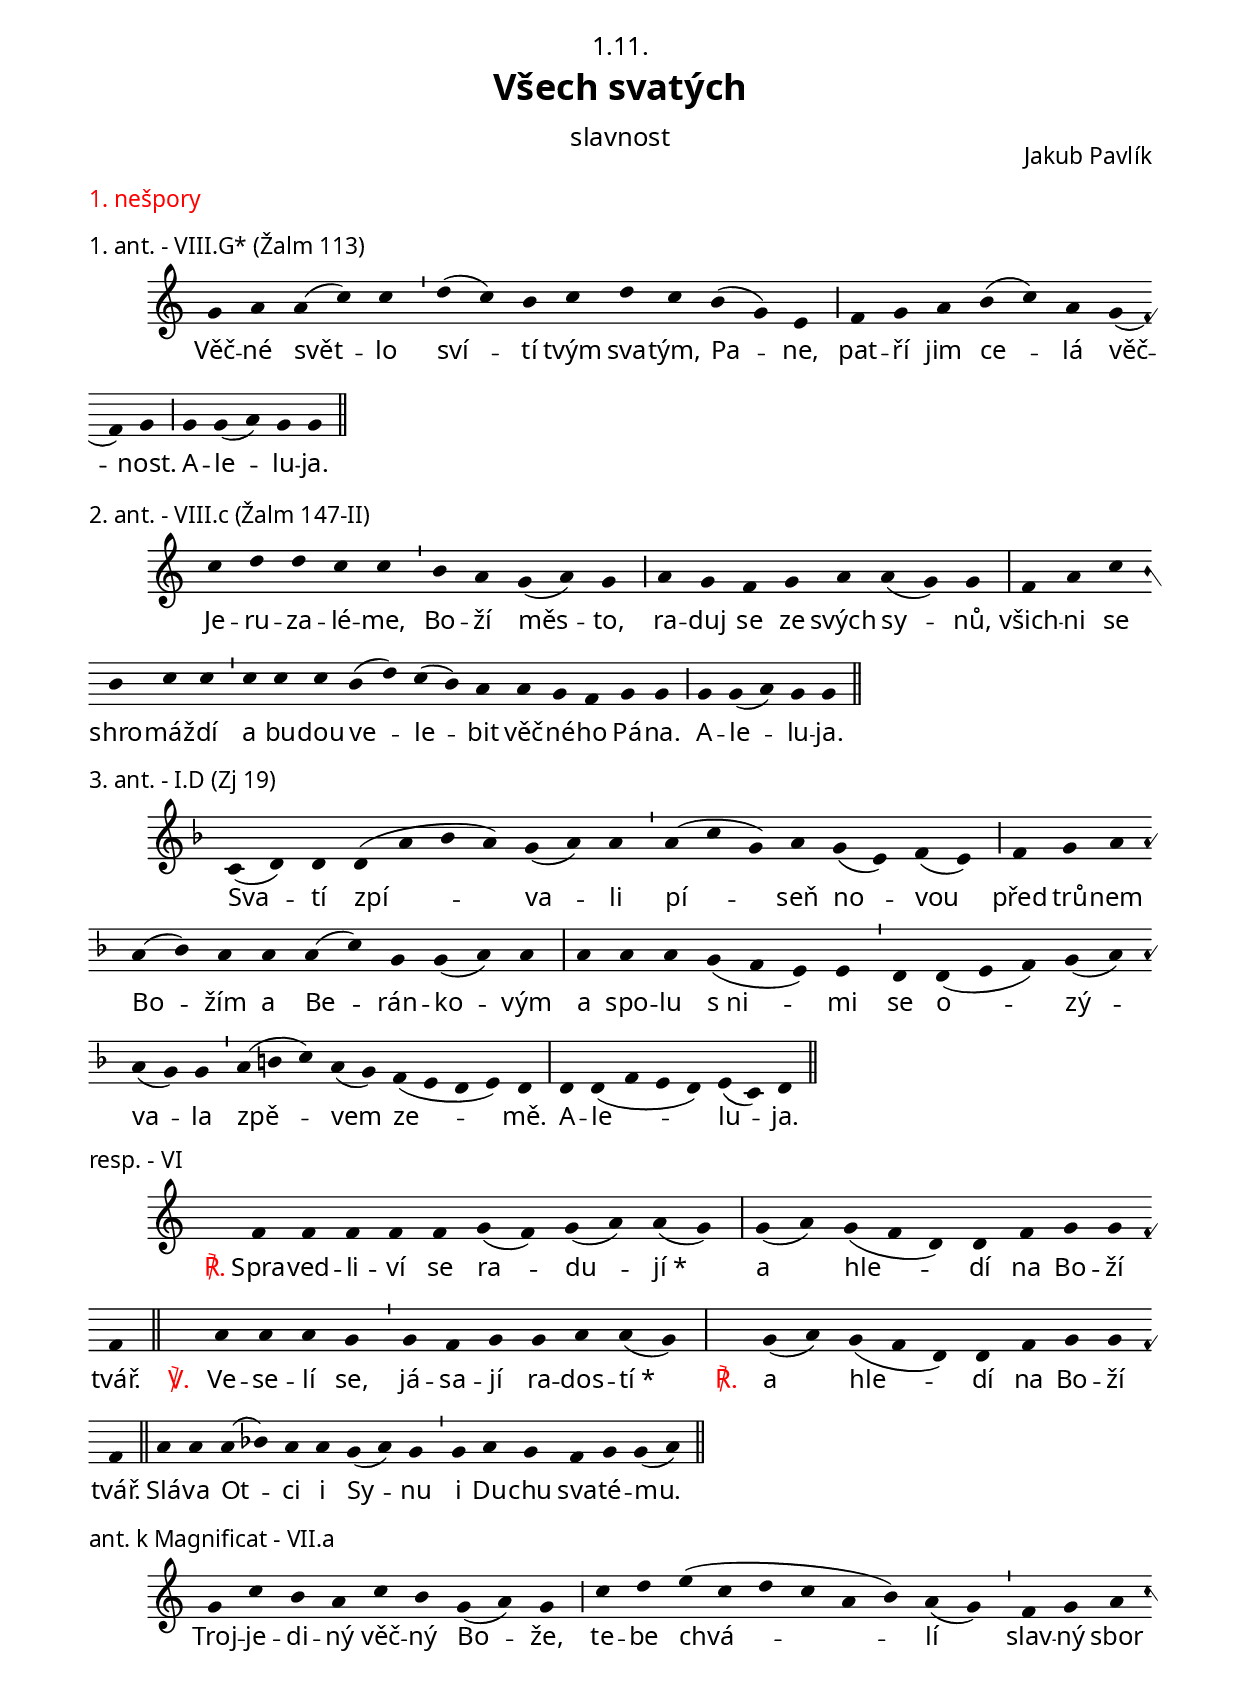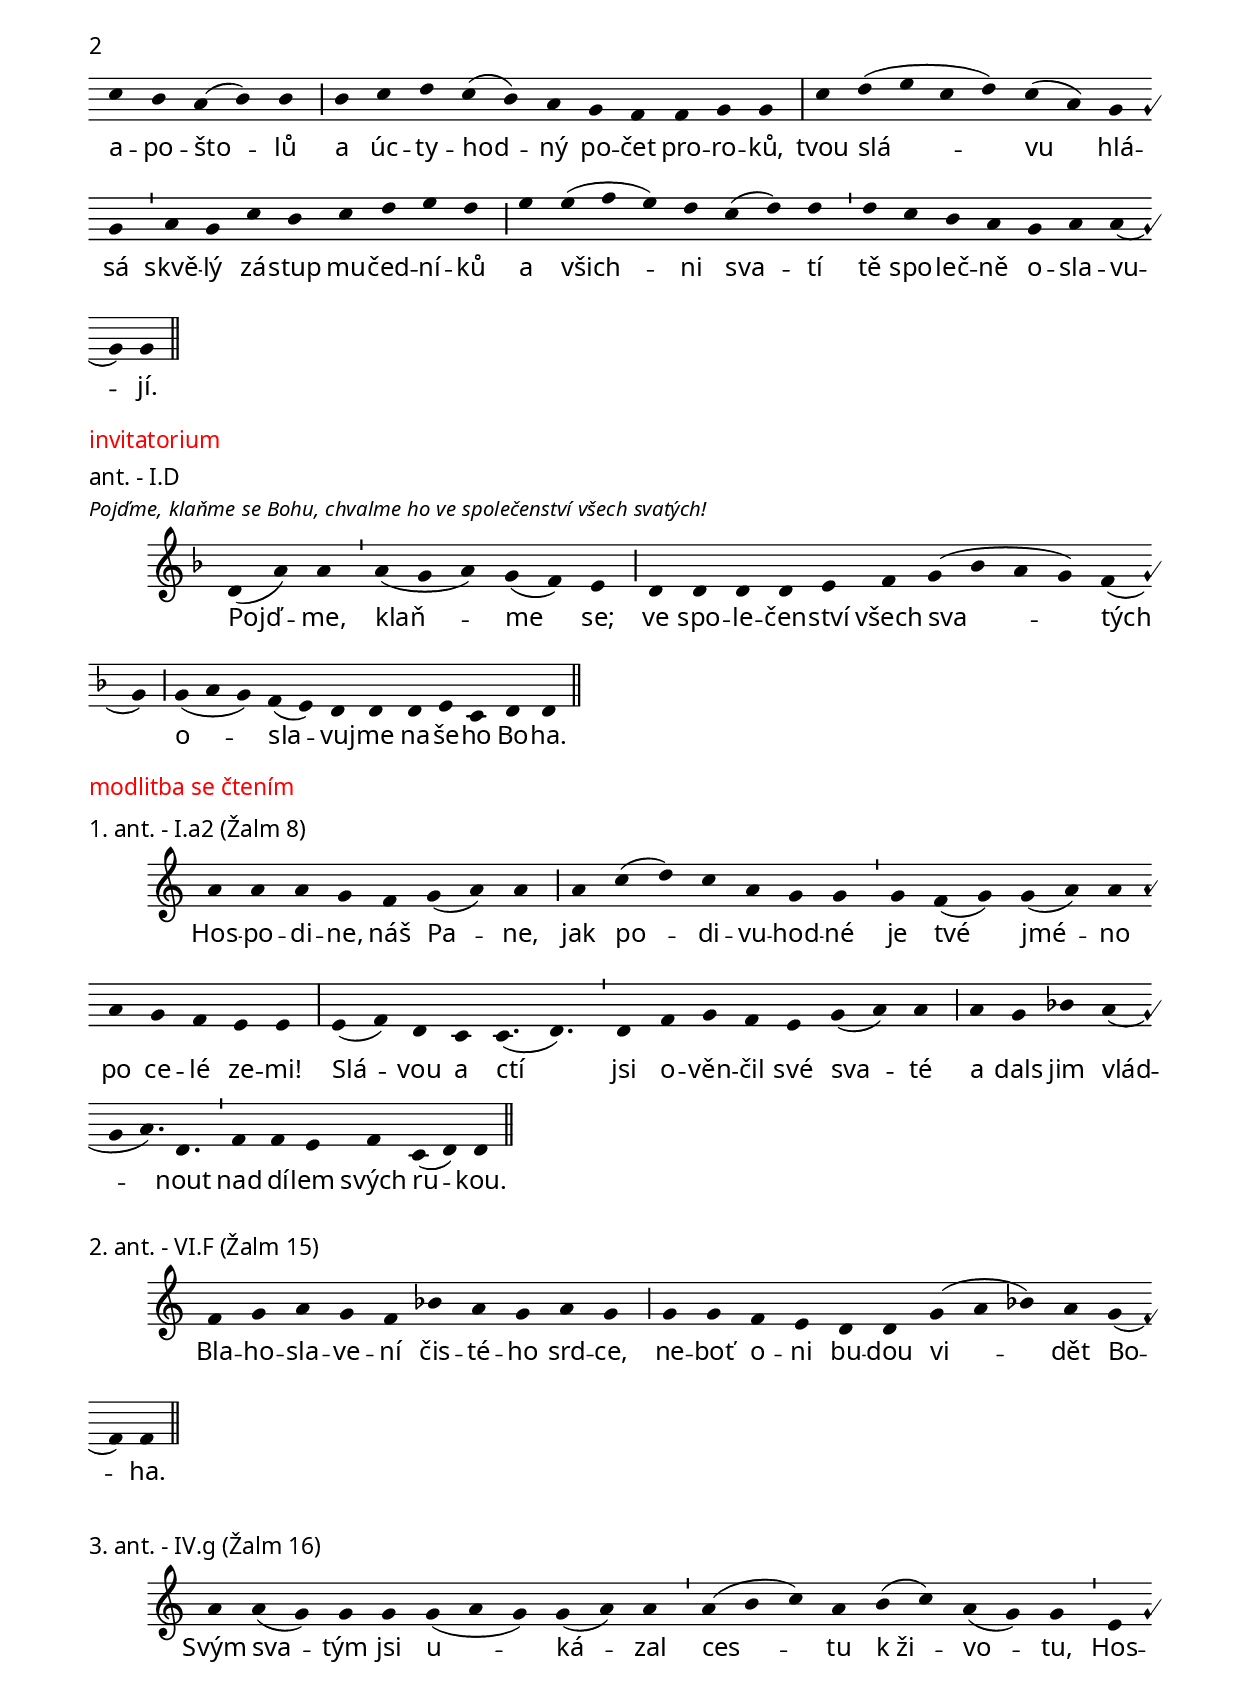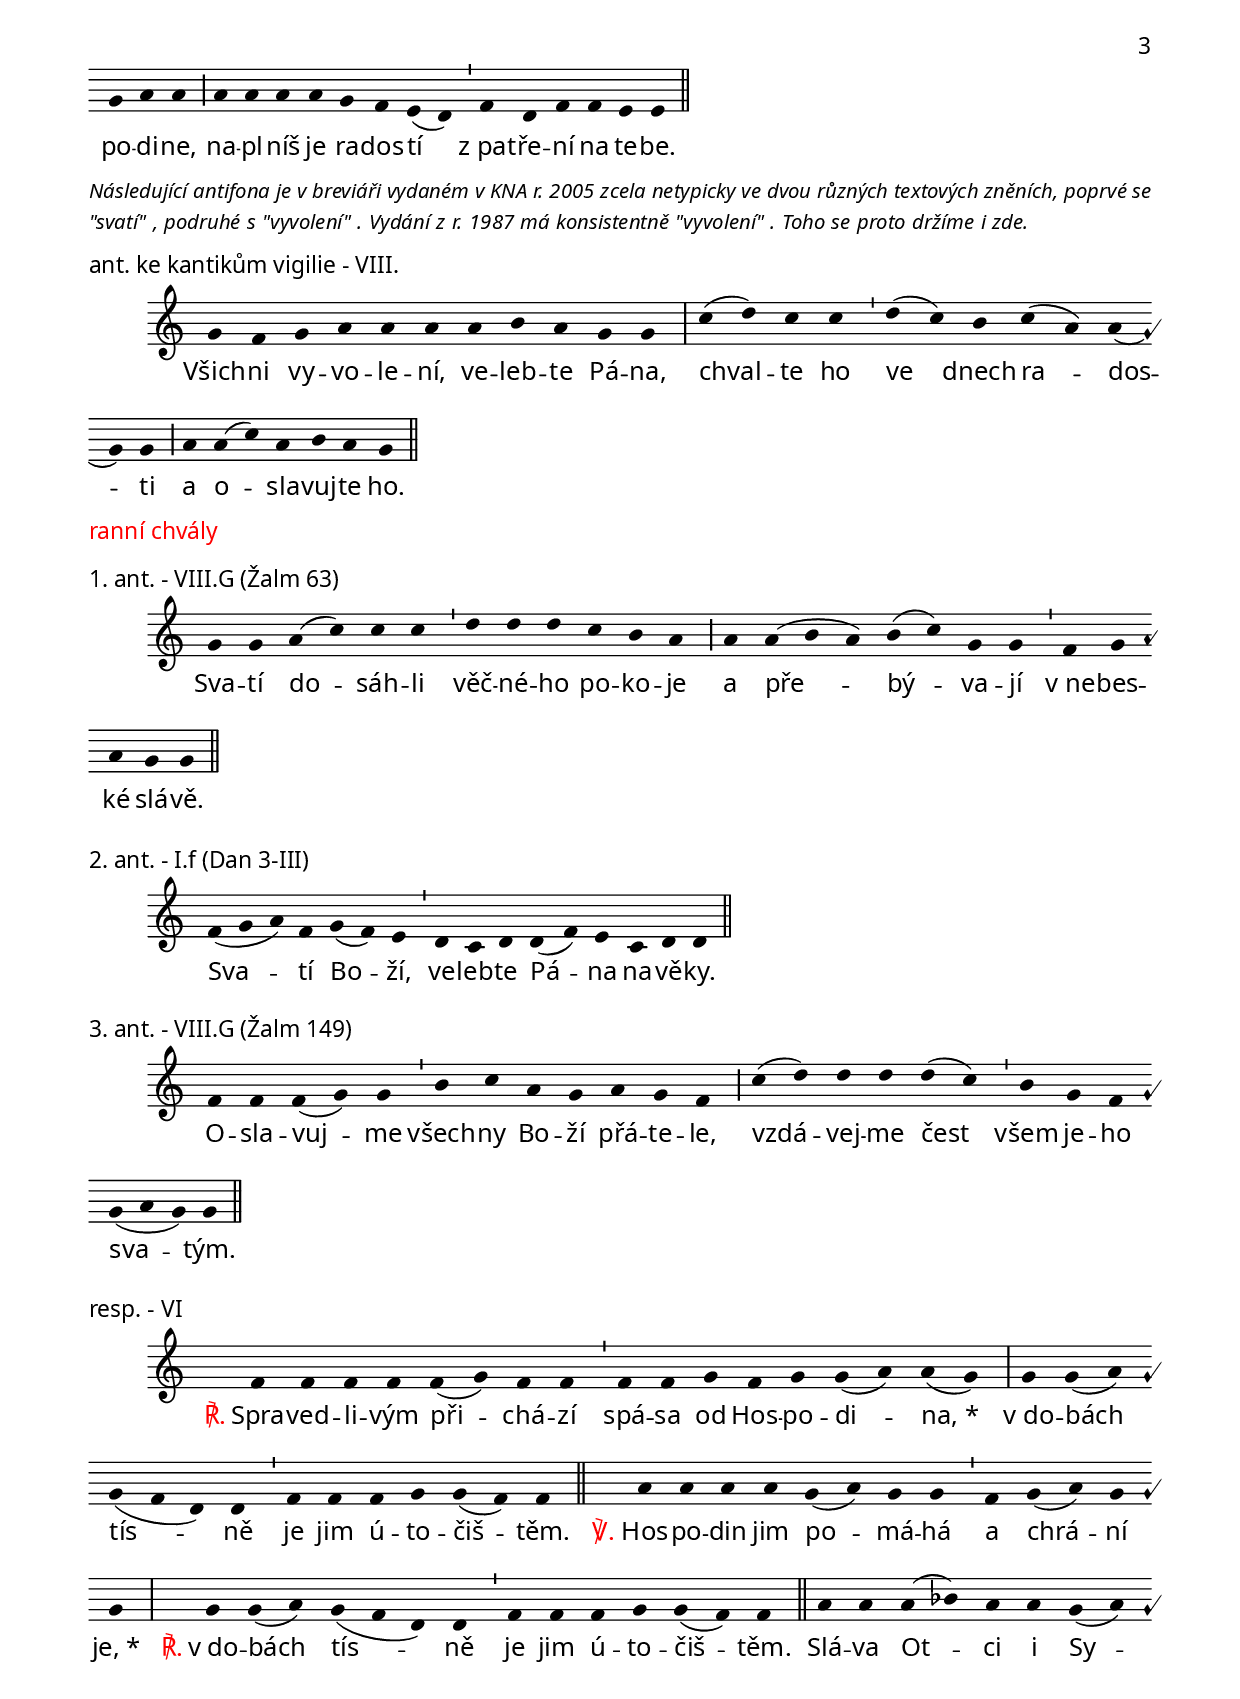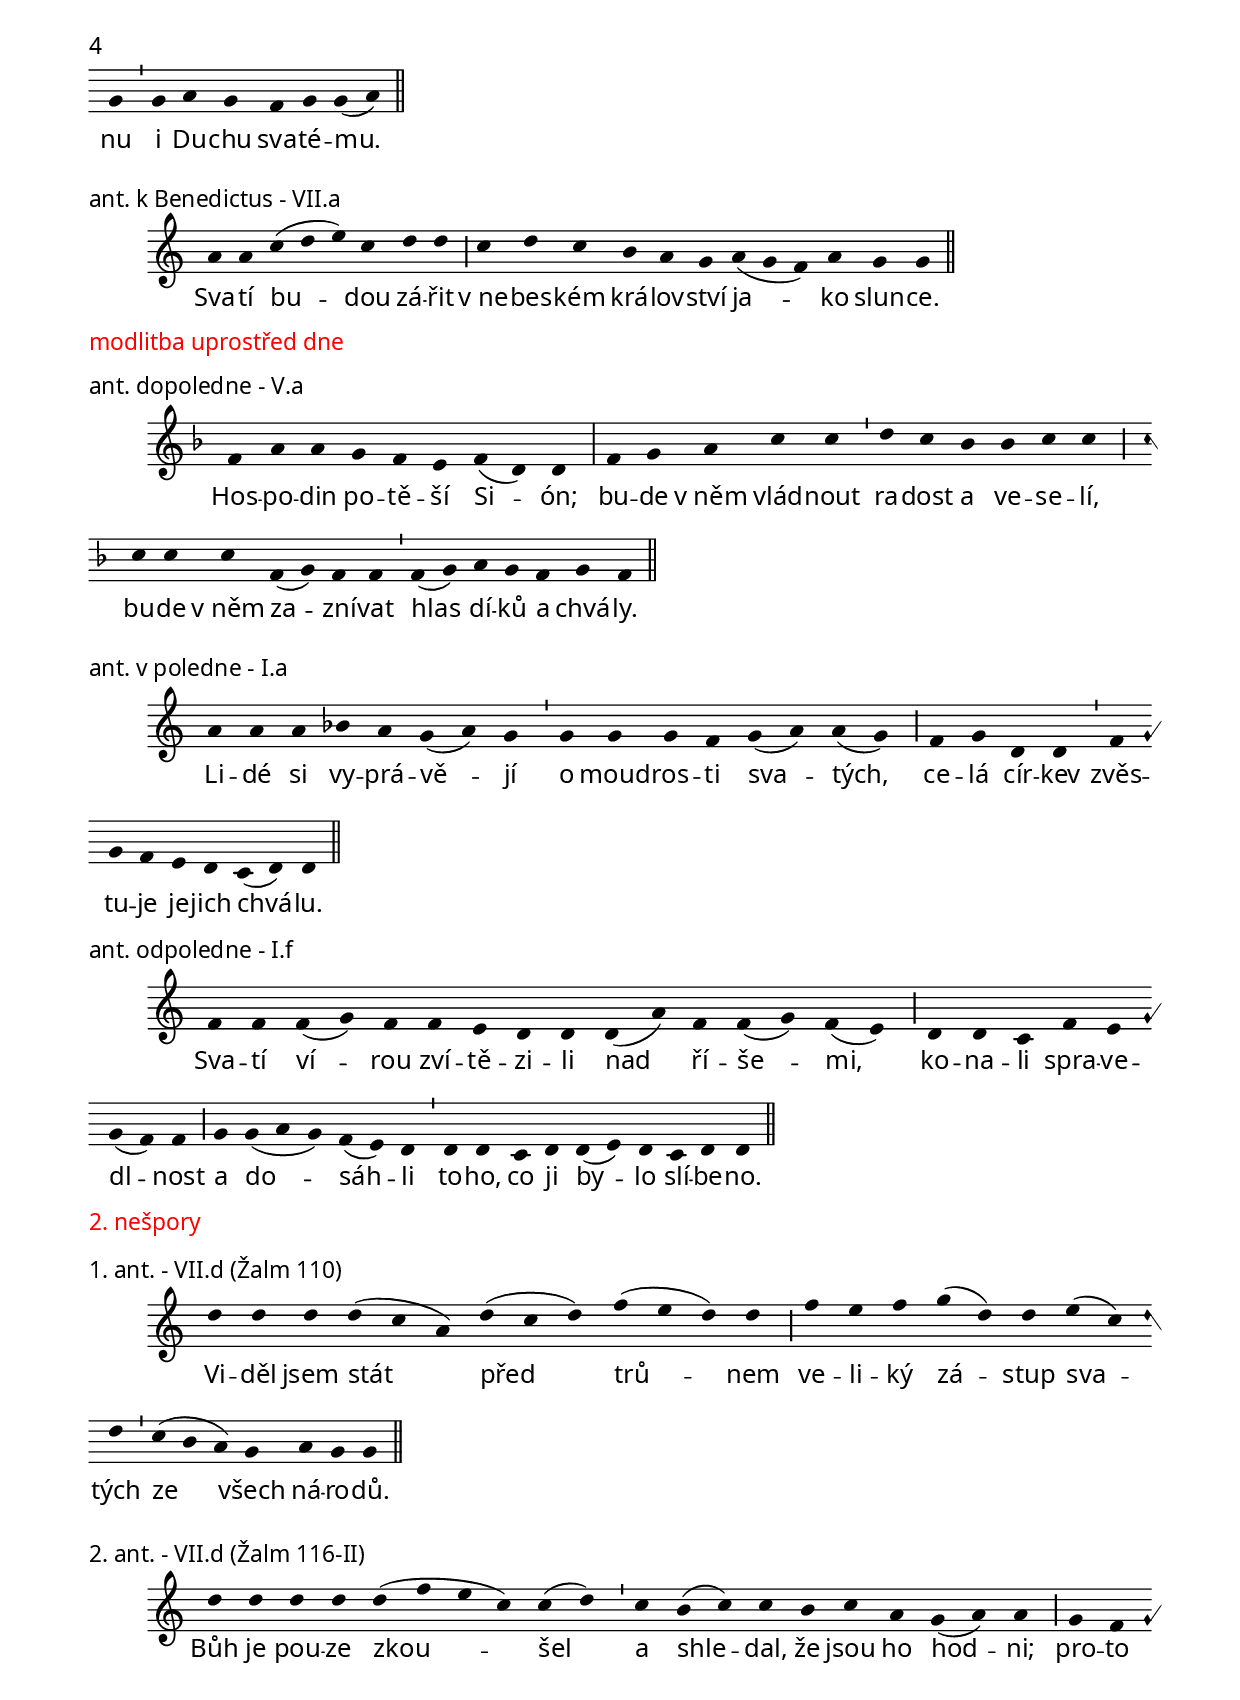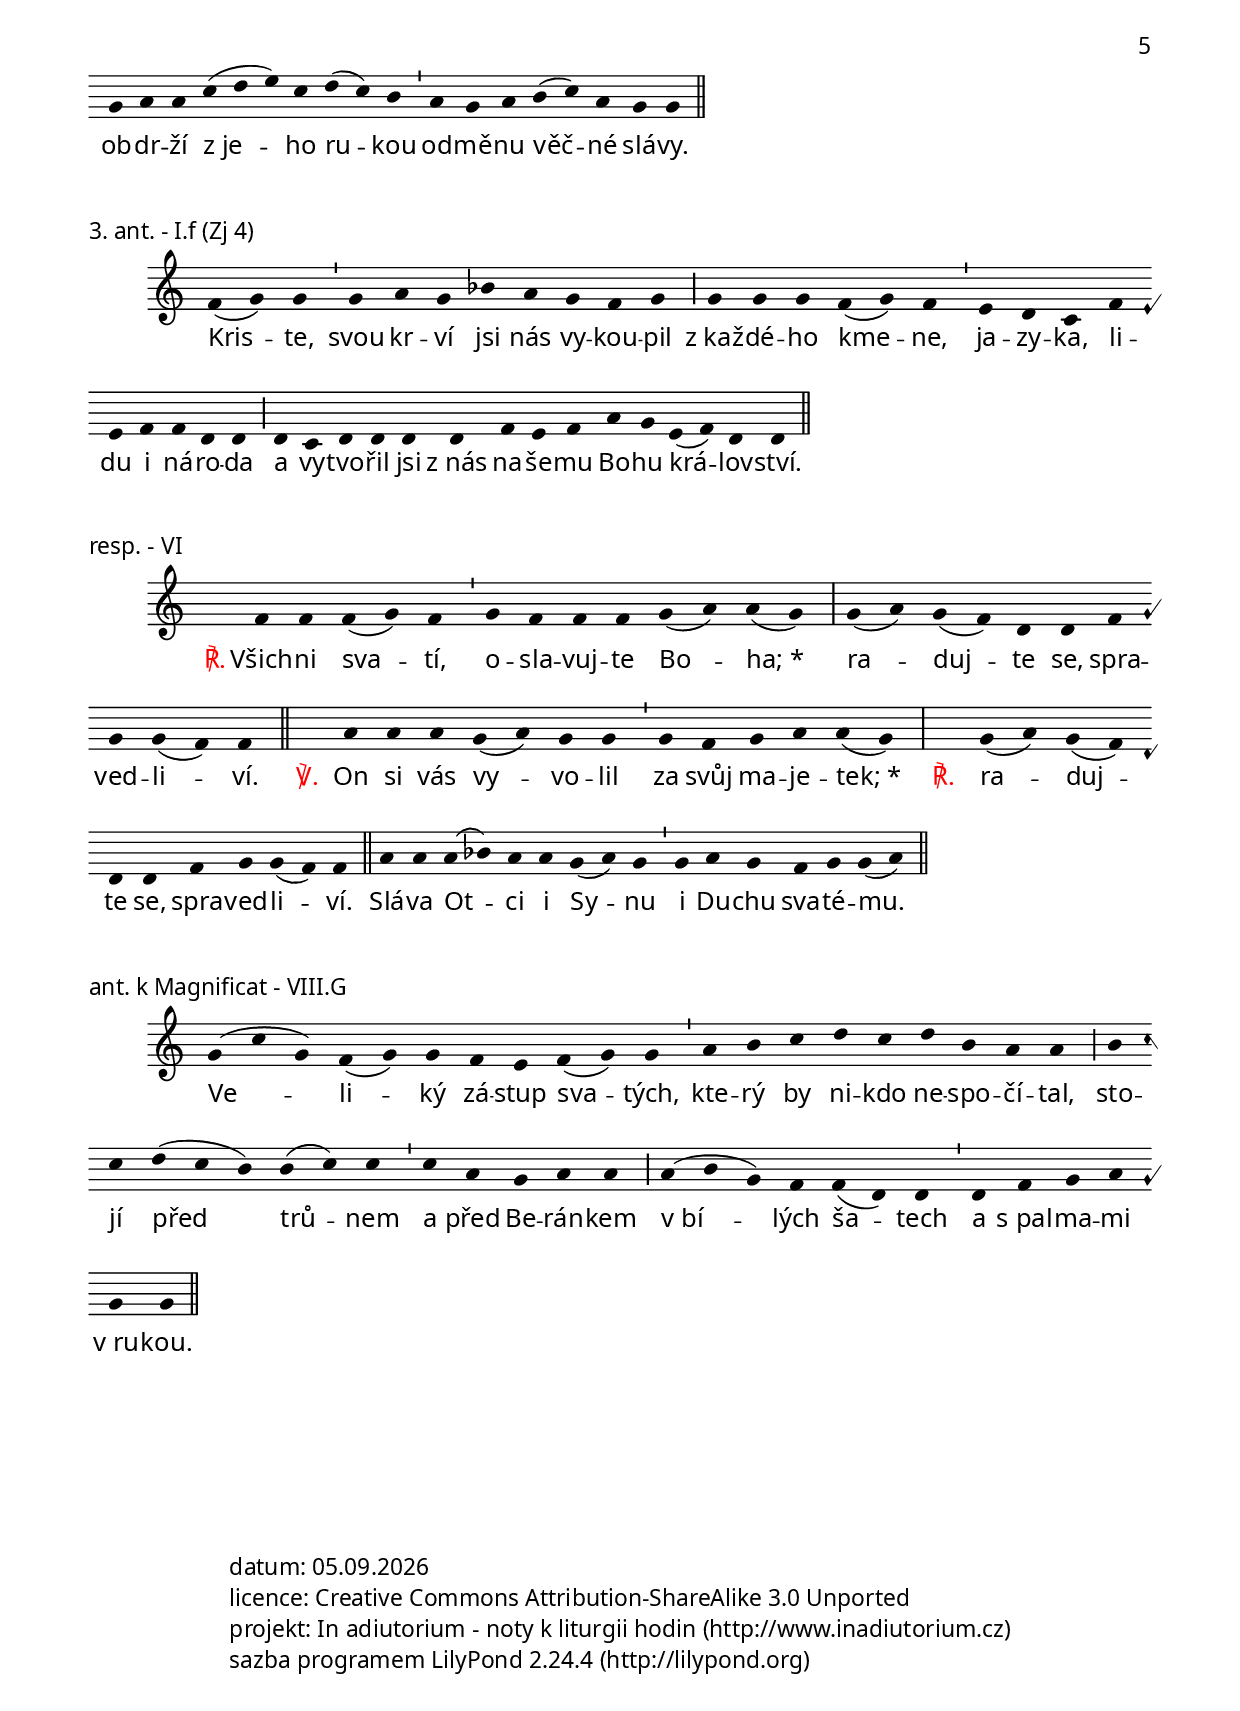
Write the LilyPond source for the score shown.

\version "2.16.0"

\include "../spolecne.ly"
\include "../dilyresponsorii.ly"

\header {
  title = \markup\titleSvatek
            "Všech svatých"
            slavnost
            1.11.
  composer = "Jakub Pavlík"
}

\markup {\nadpisHodinka {"1. nešpory"}}

\score {
  \relative c'' {
    \choralniRezim
    g4 a a( c) c \barMin d( c) b c d c b( g) e \barMaior
    f g a b( c) a g( f) g \barMaior
    g g( a) g g \barFinalis
  }
  \addlyrics {
    Věč -- né svět -- lo sví -- tí tvým sva -- tým, Pa -- ne,
    pat -- ří jim ce -- lá věč -- nost.
    A -- le -- lu -- ja.
  }
  \header {
    quid = "1. ant."
    modus = "VIII"
    differentia = "G*"
    psalmus = "Žalm 113"
    id = "1ne-a1"
    fial = "fial://commune/commune_jedenmucednik.ly#1ne-amag-velik"
    piece = \markup {\sestavTitulek}
  }
}

\score {
  \relative c'' {
    \choralniRezim
    c4 d d c c \barMin b a g( a) g \barMaior
    a g f g a a( g) g \barMax
    f a c b c c \barMin
    c c c b( d) c( b) a a g f g g \barMaior
    g g( a) g g \barFinalis
  }
  \addlyrics {
    Je -- ru -- za -- lé -- me, Bo -- ží měs -- to,
    ra -- duj se ze svých sy -- nů,
    všich -- ni se shro -- máž -- dí
    a bu -- dou ve -- le -- bit věč -- né -- ho Pá -- na.
    A -- le -- lu -- ja.
  }
  \header {
    quid = "2. ant."
    modus = "VIII"
    differentia = "c"
    psalmus = "Žalm 147-II"
    id = "1ne-a2"
    fons = "2. část: žaltář, 4.t., pá, r.ch., 2.ant."
    fial = "fial://antifony/tyden4_6patek.ly#rch-ant2?konec&+aleluja"
    piece = \markup {\sestavTitulek}
  }
}

\score {
  \relative c' {
    \key f \major
    \choralniRezim
    c4( d) d d( a' bes a) g( a) a \barMin a( c g) a g( e) f( e) \barMaior
    f g a a( bes) a a a( c) g g( a) a \barMax
    a a a g( f e) e \barMin d d( e f) g( a) a( g) g \barMin a( b c) a( g) f( e d e) d \barMax

    d d( f e d) e( c) d \barFinalis
  }
  \addlyrics {
    Sva -- tí zpí -- va -- li pí -- seň no -- vou
    před trů -- nem Bo -- žím a Be -- rán -- ko -- vým
    a spo -- lu s_ni -- mi se o -- zý -- va -- la zpě -- vem ze -- mě.

    A -- le -- lu -- ja.
  }
  \header {
    quid = "3. ant."
    modus = "I"
    differentia = "D"
    psalmus = "Zj 19"
    id = "1ne-a3"
    fial = "fial://commune/commune_svatymuz.ly#2ne-a3"
    piece = \markup {\sestavTitulek}
  }
}

\score {
  \relative c' {
    \choralniRezim

    % R
    \neviditelna f
    f4 f f f f g( f) g( a) a( g) \barMax
    g( a) g( f d) d f g g f \barFinalis
    % V
    \neviditelna a
    a4 a a g \barMin g f g g a a( g) \barMax
    % R
    \neviditelna a
    g( a) g( f d) d f g g f \barFinalis
    % Slava
    \respVIdoxologie \barFinalis
  }
  \addlyrics {
    \Response Spra -- ved -- li -- ví se ra -- du -- jí_*
    a hle -- dí na Bo -- ží tvář.
    \Verse Ve -- se -- lí se, já -- sa -- jí ra -- dos -- tí_*
    \Response a hle -- dí na Bo -- ží tvář.
    \textRespDoxologie
  }
  \header {
    quid = "resp."
    modus = "VI"
    id = "1ne-r"
    piece = \markup {\sestavTitulekResp}
  }
}

\score {
  \relative c'' {
    \choralniRezim
    g4 c b a c b g( a) g \barMaior
    c d e( c d c a b) a( g) \barMin f g a c b a( b) b \barMaior
    b c d c( b) a g f f g g \barMax

    c d( e c d) c( a) g g \barMin a g c b c d e d \barMaior
    e e( f e) d c( d) d \barMin d c b a g a a( g) g \barFinalis
  }
  \addlyrics {
    Troj -- je -- di -- ný věč -- ný Bo -- že,
    te -- be chvá -- lí slav -- ný sbor a -- po -- što -- lů
    a úc -- ty -- hod -- ný po -- čet pro -- ro -- ků,

    tvou slá -- vu hlá -- sá skvě -- lý zá -- stup mu -- čed -- ní -- ků
    a všich -- ni sva -- tí tě spo -- leč -- ně o -- sla -- vu -- jí.
  }
  \header {
    quid = "ant. k Magnificat"
    modus = "VII"
    differentia = "a"
    psalmus = ""
    placet = "věnovat jí trochu péče, zejm. úvodu"
    id = "1ne-amag"
    piece = \markup {\sestavTitulekBezZalmu}
  }
}

\markup {\nadpisHodinka {"invitatorium"}}

\score {
  \relative c' {
    \key f \major
    \choralniRezim
    d4( a') a \barMin a( g a) g( f) e \barMaior
    d d d d e f g( bes a g) f( g) \barMaior
    g( a g) f( e) d d d e c d d \barFinalis
  }
  \addlyrics {
    Pojď -- me, klaň -- me se;
    ve spo -- le -- čen -- ství všech sva -- tých
    o -- sla -- vuj -- me na -- še -- ho Bo -- ha.
  }
  \header {
    % Vtipne je, ze me zneni, z rytmickych duvodu nahrazujici
    % "chvalme" za "oslavujme", by mohlo vznaset narok,
    % ze je o spetku vernejsim prekladem latinskeho originalu.
    textus_approbatus = "Pojďme, klaňme se Bohu,
    chvalme ho ve společenství všech svatých!"
    quid = "ant."
    modus = "I"
    differentia = "D"
    psalmus = ""
    id = "invit"
    piece = \markup {\sestavTitulekBezZalmu}
  }
}

\markup {\nadpisHodinka {"modlitba se čtením"}}

\score {
  \relative c'' {
    \choralniRezim
    a4 a a g f g( a) a \barMaior
    a c( d) c a g g \barMin g f( g) g( a) a a g f e e \barMax

    e( f) d c c4.( d) \barMin d4 f g f e g( a) a \barMaior
    a g bes a( g a4.) d, \barMin f4 f e f c( d) d \barFinalis
  }
  \addlyrics {
    Hos -- po -- di -- ne, náš Pa -- ne,
    jak po -- di -- vu -- hod -- né je tvé jmé -- no po ce -- lé ze -- mi!

    Slá -- vou a ctí jsi o -- věn -- čil své sva -- té
    a dals jim vlád -- nout nad dí -- lem svých ru -- kou.
  }
  \header {
    quid = "1. ant."
    modus = "I"
    differentia = "a2"
    psalmus = "Žalm 8"
    fial = "sanktoral/0705cyrilametodej.ly#2ne-a2"
    id = "mc-a1"
    piece = \markup {\sestavTitulek}
  }
}

\score {
  \relative c' {
    \choralniRezim
    f4 g a g f bes a g a g \barMaior
    g g f e d d g( a bes) a g( f) f \barFinalis
  }
  \addlyrics {
    Bla -- ho -- sla -- ve -- ní čis -- té -- ho srd -- ce,
    ne -- boť o -- ni bu -- dou vi -- dět Bo -- ha.
  }
  \header {
    quid = "2. ant."
    modus = "VI"
    differentia = "F"
    psalmus = "Žalm 15"
    fial = "antifony/tyden1_2pondeli.ly#ne-ant2"
    id = "mc-a2"
    piece = \markup {\sestavTitulek}
  }
}

\score {
  \relative c'' {
    \choralniRezim
    a4 a( g) g g g( a g) g( a) a \barMin
    a( b c) a b( c) a( g) g \barMin
    e g a a \barMaior
    a a a a g f e( d) \barMin
    f d f f e e \barFinalis
  }
  \addlyrics {
    Svým sva -- tým jsi u -- ká -- zal
    ces -- tu k_ži -- vo -- tu,
    Hos -- po -- di -- ne,
    na -- pl -- níš je ra -- dos -- tí
    z_pat -- ře -- ní na te -- be.
  }
  \header {
    quid = "3. ant."
    modus = "IV"
    differentia = "g"
    psalmus = "Žalm 16"
    id = "mc-a3"
    piece = \markup {\sestavTitulek}
  }
}

\markup\justify\small\italic{
  Následující antifona je v breviáři vydaném v KNA r. 2005
  zcela netypicky ve dvou různých textových zněních,
  poprvé se "\"svatí\"", podruhé s "\"vyvolení\"".
  Vydání z r. 1987 má konsistentně "\"vyvolení\"".
  Toho se proto držíme i zde.
}

\score {
  \relative c'' {
    \choralniRezim
    g4 f g a a a a b a g g \barMax
    c( d) c c \barMin d( c) b c( a) a( g) g \barMaior
    a a( c) a b a g \barFinalis
  }
  \addlyrics {
    Všich -- ni vy -- vo -- le -- ní,
    ve -- leb -- te Pá -- na,
    chval -- te ho ve dnech ra -- dos -- ti
    a o -- sla -- vuj -- te ho.
  }
  \header {
    quid = "ant. ke kantikům vigilie"
    modus = "VIII"
    differentia = ""
    psalmus = ""
    placet = "začátek půjde lépe"
    fial = "antifony/velikonoce_tyden1_3utery.ly#rch-a2?konec&-aleluja"
    id = "mc-avig"
    piece = \markup {\sestavTitulekBezZalmu}
  }
}

\markup {\nadpisHodinka {"ranní chvály"}}

\score {
  \relative c'' {
    \choralniRezim
    g4 g a( c) c c \barMin d d d c b a \barMaior
    a a( b a) b( c) g g \barMin  f g a g g \barFinalis
  }
  \addlyrics {
    Sva -- tí do -- sáh -- li věč -- né -- ho po -- ko -- je
    a pře -- bý -- va -- jí v_ne -- bes -- ké slá -- vě.
  }
  \header {
    quid = "1. ant."
    modus = "VIII"
    differentia = "G"
    psalmus = "Žalm 63"
    id = "rch-a1"
    fial = "fial://commune/commune_jedenmucednik.ly#2ne-amag"
    piece = \markup {\sestavTitulek}
  }
}

\score {
  \relative c' {
    \choralniRezim
    f4( g a) f g( f) e \barMin
    d c d d( f) e c d d \barFinalis
  }
  \addlyrics {
    Sva -- tí Bo -- ží,
    ve -- leb -- te Pá -- na na -- vě -- ky.
  }
  \header {
    quid = "2. ant."
    modus = "I"
    differentia = "f"
    psalmus = "Dan 3-III"
    placet = "zkusit lépe - spíš prostěji a zpěvněji"
    id = "rch-a2"
    piece = \markup {\sestavTitulek}
  }
}

\score {
  \relative c' {
    \choralniRezim
    f4 f f( g) g \barMin b c a g a g f \barMaior
    c'( d) d d d( c) \barMin b g f g( a g) g \barFinalis
  }
  \addlyrics {
    O -- sla -- vuj -- me všech -- ny Bo -- ží přá -- te -- le,
    vzdá -- vej -- me čest všem je -- ho sva -- tým.
  }
  \header {
    quid = "3. ant."
    modus = "VIII"
    differentia = "G"
    psalmus = "Žalm 149"
    placet = "začátek o sekundu nahoru; zkusit celou lépe?"
    id = "rch-a3"
    piece = \markup {\sestavTitulek}
  }
}

\score {
  \relative c' {
    \choralniRezim

    % R
    \neviditelna f
    f4 f f f f( g) f f \barMin f f g f g g( a) a( g) \barMax
    g g( a) g( f d) d \barMin f f f g g( f) f \barFinalis
    % V
    \neviditelna a
    a4 a a a g( a) g g \barMin f g( a) g g \barMax
    % R
    \neviditelna a
    g g( a) g( f d) d \barMin f f f g g( f) f \barFinalis
    % Slava
    \respVIdoxologie \barFinalis
  }
  \addlyrics {
    \Response Spra -- ved -- li -- vým při -- chá -- zí spá -- sa od Hos -- po -- di -- na,_*
    v_do -- bách tís -- ně je jim ú -- to -- čiš -- těm.
    \Verse Hos -- po -- din jim po -- má -- há a chrá -- ní je,_*
    \Response v_do -- bách tís -- ně je jim ú -- to -- čiš -- těm.
    \textRespDoxologie
  }
  \header {
    quid = "resp."
    modus = "VI"
    id = "rch-r"
    fons = "commune více muč., 2. nešp."
    fial = "fial://commune/commune_vicemucedniku.ly#2ne-resp"
    piece = \markup {\sestavTitulekResp}
  }
}

\score {
  \relative c'' {
    \choralniRezim
    a4 a c( d e) c d d \barMaior
    c d c b a g a( g f) a g g \barFinalis
  }
  \addlyrics {
    Sva -- tí bu -- dou zá -- řit
    v_ne -- bes -- kém krá -- lov -- ství ja -- ko slun -- ce.
  }
  \header {
    quid = "ant. k Benedictus"
    modus = "VII"
    differentia = "a"
    psalmus = ""
    placet = "melodické ozdoby na slovech _budou_ a _jako_ ...
    obě stejným způsobem nepatřičné (zvýraznění slova, které nemá být
    zvýrazňováno), ale nepobuřují mě. Antifona s nimi není bezchybná,
    ale přesto se mi líbí. Bez nich by se musela úplně přepsat."
    id = "rch-aben"
    piece = \markup {\sestavTitulekBezZalmu}
  }
}

\markup {\nadpisHodinka {"modlitba uprostřed dne"}}

\score {
  \relative c' {
    \choralniRezim
    \key f \major
    f4 a a g f e f( d) d \barMax
    f g a c c \barMin d c bes bes c c \barMaior
    c c c f,( g) f f \barMin f( g) a g f g f \barFinalis
  }
  \addlyrics {
    Hos -- po -- din po -- tě -- ší Si -- ón;
    bu -- de v_něm vlád -- nout ra -- dost a ve -- se -- lí,
    bu -- de v_něm za -- zní -- vat hlas dí -- ků a chvá -- ly.
  }
  \header {
    quid = "ant. dopoledne"
    modus = "V"
    differentia = "a"
    psalmus = ""
    placet = "bez úletu do plagálního tetrachordu se dá dobře obejít"
    id = "tercie"
    piece = \markup {\sestavTitulekBezZalmu}
  }
}

\score {
  \relative c'' {
    \choralniRezim
    a4 a a bes a g( a) g \barMin g g g f g( a) a( g) \barMaior
    f g d d \barMin f g f e d c( d) d \barFinalis
  }
  \addlyrics {
    Li -- dé si vy -- prá -- vě -- jí o moud -- ros -- ti sva -- tých,
    ce -- lá cír -- kev zvěs -- tu -- je je -- jich chvá -- lu.
  }
  \header {
    quid = "ant. v poledne"
    modus = "I"
    differentia = "a"
    psalmus = ""
    placet = "první část nepříliš vhodně napodobuje verš 
    stereotypních krátkých responsorií modu VI;
    předělat"
    id = "sexta"
    piece = \markup {\sestavTitulekBezZalmu}
  }
}

\score {
  \relative c' {
    \choralniRezim
    f4 f f( g) f f e d d d( a') f f( g) f( e) \barMaior
    d d c f e g( f) f \barMaior
    g g( a g) f( e) d \barMin d d c d d( e) d c d d \barFinalis
  }
  \addlyrics {
    Sva -- tí ví -- rou zví -- tě -- zi -- li nad ří -- še -- mi,
    ko -- na -- li spra -- ve -- dl -- nost
    a do -- sáh -- li to -- ho, co ji by -- lo slí -- be -- no.
  }
  \header {
    quid = "ant. odpoledne"
    modus = "I"
    differentia = "f"
    psalmus = ""
    placet = "melisma na _bylo_ určitě pryč"
    id = "nona"
    piece = \markup {\sestavTitulekBezZalmu}
  }
}

\markup {\nadpisHodinka {"2. nešpory"}}

\score {
  \relative c'' {
    \choralniRezim
    d4 d d d( c a) d( c d) f( e d) d \barMaior
    f e f g( d) d e( c) d \barMin c( b a) g a g g  \barFinalis
  }
  \addlyrics {
    Vi -- děl jsem stát před trů -- nem
    ve -- li -- ký zá -- stup sva -- tých ze všech ná -- ro -- dů.
  }
  \header {
    quid = "1. ant."
    modus = "VII"
    differentia = "d"
    psalmus = "Žalm 110"
    id = "2ne-a1"
    piece = \markup {\sestavTitulek}
  }
}

\score {
  \relative c'' {
    \choralniRezim
    d4 d d d d( f e c) c( d) \barMin
    c b( c) c b c a g( a) a \barMaior
    g f g a a c( d e) c d( c) b \barMin
    a g a b( c) a g g \barFinalis
  }
  \addlyrics {
    Bůh je pou -- ze zkou -- šel
    a shle -- dal, že jsou ho hod -- ni;
    pro -- to ob -- dr -- ží z_je -- ho ru -- kou
    od -- mě -- nu věč -- né slá -- vy.
  }
  \header {
    quid = "2. ant."
    modus = "VII"
    differentia = "d"
    psalmus = "Žalm 116-II"
    id = "2ne-a2"
    piece = \markup {\sestavTitulek}
  }
}

\score {
  \relative c' {
    \choralniRezim
    f4( g) g \barMin g a g bes a g f g \barMaior
    g g g f( g) f \barMin e d c f e f f d d \barMaior
    d c d d d d f e f a g e( f) d d \barFinalis
  }
  \addlyrics {
    Kris -- te, svou kr -- ví jsi nás vy -- kou -- pil
    z_kaž -- dé -- ho kme -- ne, ja -- zy -- ka, li -- du i ná -- ro -- da
    a vy -- tvo -- řil jsi z_nás na -- še -- mu Bo -- hu krá -- lov -- ství.
  }
  \header {
    quid = "3. ant."
    modus = "I"
    differentia = "f"
    psalmus = "Zj 4"
    id = "2ne-a3"
    placet = "melodie na prvním 'jsi' mě sice nedráždí, ale pravděpodobně není zcela košer"
    piece = \markup {\sestavTitulek}
  }
}

\score {
  \relative c' {
    \choralniRezim

    % R
    \neviditelna c
    f f f( g) f \barMin g f f f g( a) a( g) \barMax
    g( a) g( f) d d f g g( f) f \barFinalis
    % V
    \neviditelna a
    a a a g( a) g g \barMin g f g a a( g) \barMax
    % R
    \neviditelna a
    g( a) g( f) d d f g g( f) f \barFinalis
    % Slava
    \respVIdoxologie \barFinalis
  }
  \addlyrics {
    \Response Všich -- ni sva -- tí, o -- sla -- vuj -- te Bo -- ha;_*
    ra -- duj -- te se, spra -- ved -- li -- ví.
    \Verse On si vás vy -- vo -- lil za svůj ma -- je -- tek;_*
    \Response ra -- duj -- te se, spra -- ved -- li -- ví.
    \textRespDoxologie
  }
  \header {
    quid = "resp."
    modus = "VI"
    id = "2ne-r"
    piece = \markup {\sestavTitulekResp}
  }
}

\score {
  \relative c'' {
    \choralniRezim
    g4( c g) f( g) g f e f( g) g \barMin
    a b c d c d b a a \barMaior
    b c d( c b) b( c) c \barMin c a g a a \barMaior
    a( b g) f f( d) d \barMin d f g a g g \barFinalis
  }
  \addlyrics {
    Ve -- li -- ký zá -- stup sva -- tých,
    kte -- rý by ni -- kdo ne -- spo -- čí -- tal,
    sto -- jí před trů -- nem a před Be -- rán -- kem
    v_bí -- lých ša -- tech a s_pal -- ma -- mi v_ru -- kou.
  }
  \header {
    quid = "ant. k Magnificat"
    modus = "VIII"
    differentia = "G"
    psalmus = ""
    id = "2ne-amag"
    piece = \markup {\sestavTitulekBezZalmu}
  }
}